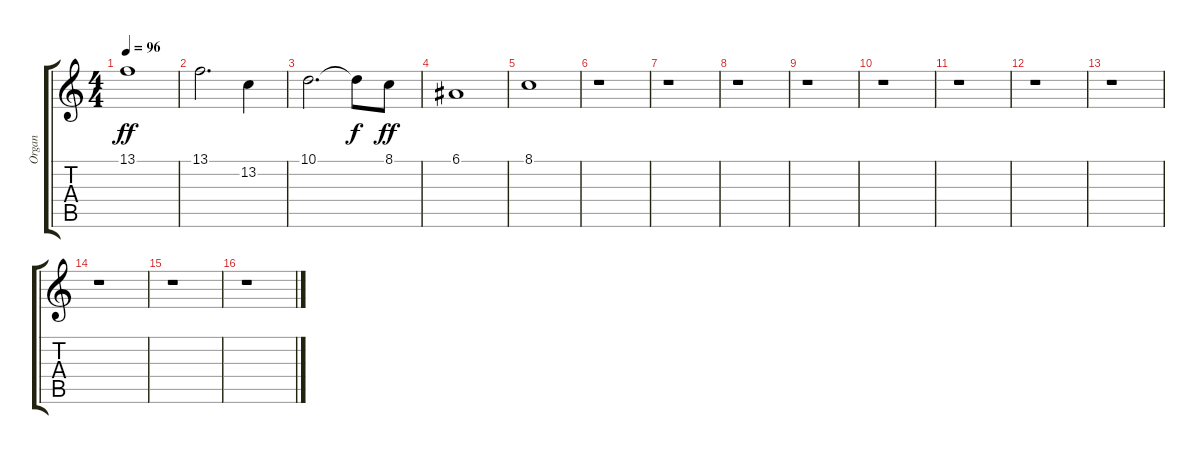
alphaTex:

\track ("Organ" "Organ") {instrument rockorgan}
\staff {score tabs}
\tuning (E4 B3 G3 D3 A2 E2) {hide}
\ts (4 4)
\tempo 96
\clef g2
\ks c
13.1.1{dy ff} |
13.1.2{d} 13.2.4 |
10.1.2{d} 10.1{t}.8{dy f} 8.1.8{dy ff} |
6.1.1 |
8.1.1 |
r.1 |
r.1 |
r.1 |
r.1 |
r.1 |
r.1 |
r.1 |
r.1 |
r.1 |
r.1 |
r.1
